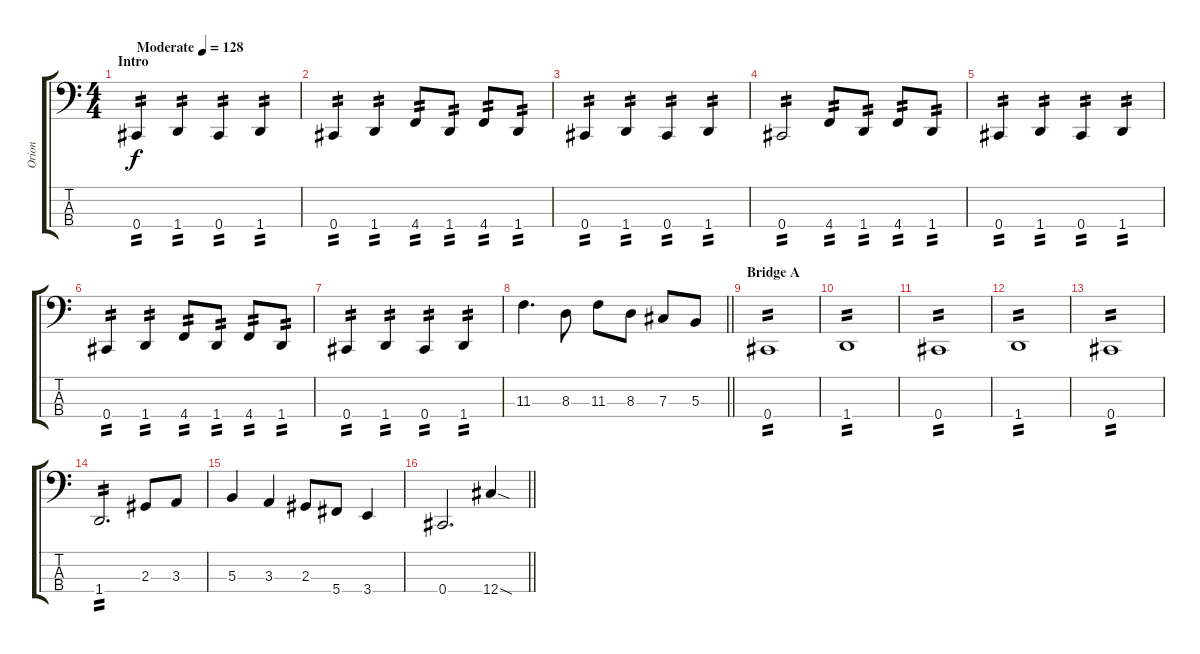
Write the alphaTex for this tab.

\track ("Orion" "Orion") {instrument electricbassfinger}
\staff {score tabs}
\tuning (E2 B1 Gb1 Db1) {hide}
\ts (4 4)
\section ("" "Intro")
\tempo (128 "Moderate")
\clef f4
\ks c
0.4.4{tp 2 dy f instrument electricbassfinger} 1.4.4{tp 2} 0.4.4{tp 2} 1.4.4{tp 2} |
0.4.4{tp 2} 1.4.4{tp 2} 4.4.8{tp 2} 1.4.8{tp 2} 4.4.8{tp 2} 1.4.8{tp 2} |
0.4.4{tp 2} 1.4.4{tp 2} 0.4.4{tp 2} 1.4.4{tp 2} |
0.4.2{tp 2} 4.4.8{tp 2} 1.4.8{tp 2} 4.4.8{tp 2} 1.4.8{tp 2} |
0.4.4{tp 2} 1.4.4{tp 2} 0.4.4{tp 2} 1.4.4{tp 2} |
0.4.4{tp 2} 1.4.4{tp 2} 4.4.8{tp 2} 1.4.8{tp 2} 4.4.8{tp 2} 1.4.8{tp 2} |
0.4.4{tp 2} 1.4.4{tp 2} 0.4.4{tp 2} 1.4.4{tp 2} |
\barLineRight lightlight
11.3.4{d} 8.3.8 11.3.8 8.3.8 7.3.8 5.3.8 |
\section ("" "Bridge A")
0.4.1{tp 2} |
1.4.1{tp 2} |
0.4.1{tp 2} |
1.4.1{tp 2} |
0.4.1{tp 2} |
1.4.2{d tp 2} 2.3.8 3.3.8 |
5.3.4 3.3.4 2.3.8 5.4.8 3.4.4 |
\barLineRight lightlight
0.4.2{d} 12.4{sod}.4
